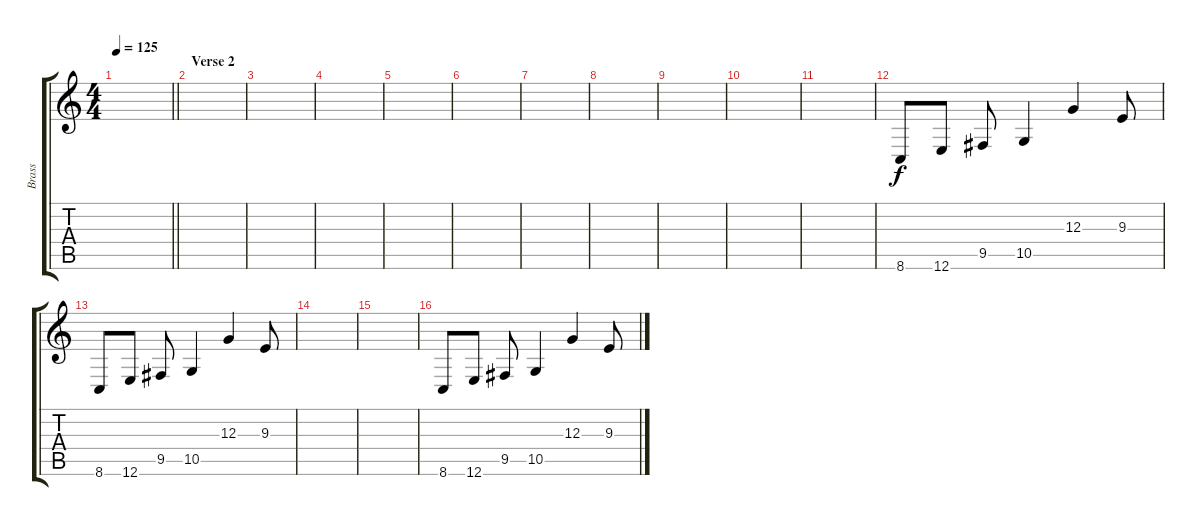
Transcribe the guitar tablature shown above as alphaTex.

\track ("Brass" "Brass") {instrument synthbrass1}
\staff {score tabs}
\tuning (E4 B3 G3 D3 A2 E2) {hide}
\ts (4 4)
\tempo 125
\clef g2
\barLineRight lightlight
\ks c
|
\section ("" "Verse 2")
|
|
|
|
|
|
|
|
|
|
8.6.8 12.6.8 9.5.8 10.5.4 12.3.4 9.3.8 |
8.6.8 12.6.8 9.5.8 10.5.4 12.3.4 9.3.8 |
|
|
8.6.8 12.6.8 9.5.8 10.5.4 12.3.4 9.3.8
